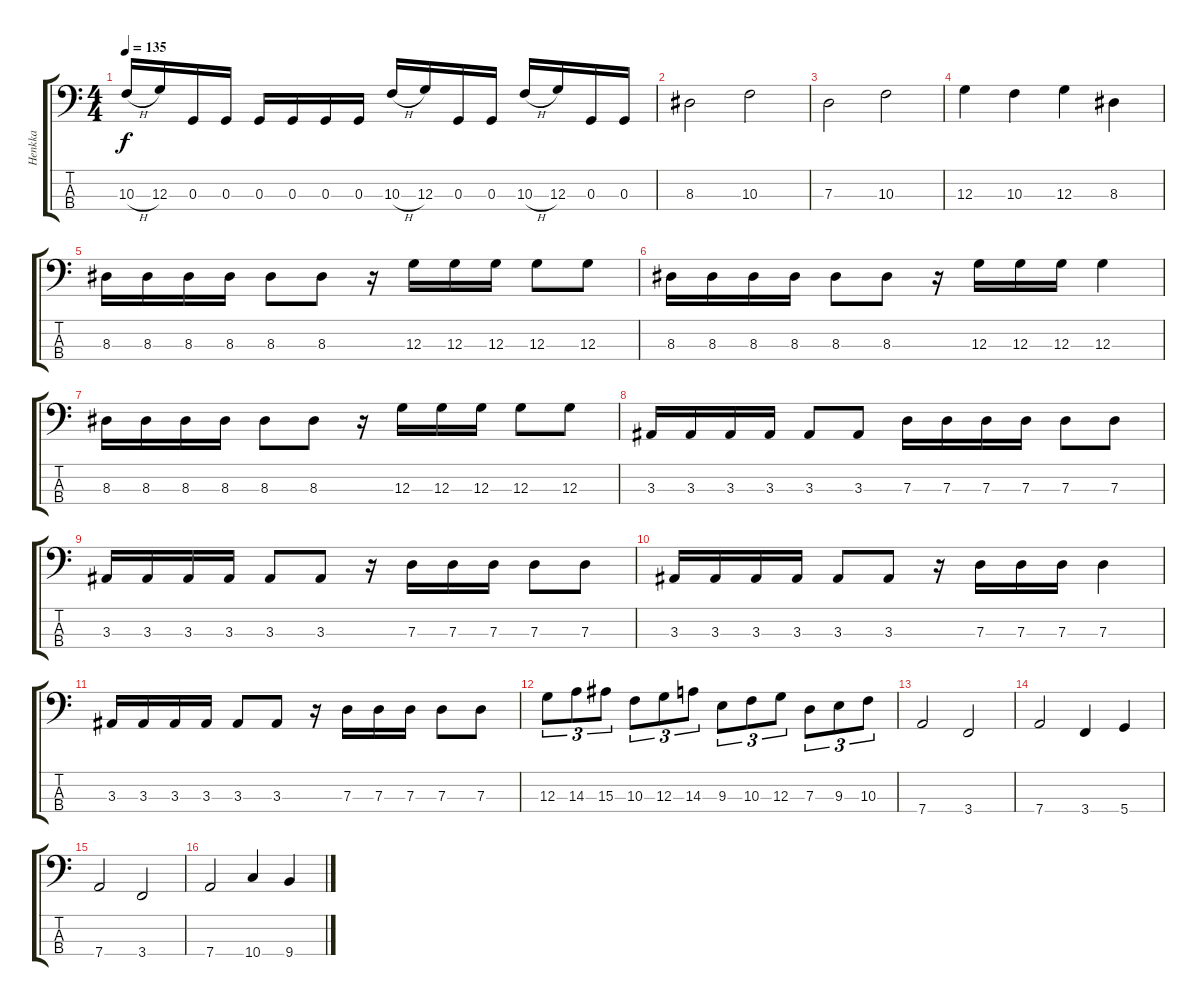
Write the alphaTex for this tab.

\track ("Henkka" "Henkka") {instrument electricbasspick}
\staff {score tabs}
\tuning (F2 C2 G1 D1) {hide}
\ts (4 4)
\tempo 135
\clef f4
\ks c
10.3{h}.16{dy f} 12.3.16 0.3.16 0.3.16 0.3.16 0.3.16 0.3.16 0.3.16 10.3{h}.16 12.3.16 0.3.16 0.3.16 10.3{h}.16 12.3.16 0.3.16 0.3.16 |
8.3.2 10.3.2 |
7.3.2 10.3.2 |
12.3.4 10.3.4 12.3.4 8.3.4 |
8.3.16 8.3.16 8.3.16 8.3.16 8.3.8 8.3.8 r.16 12.3.16 12.3.16 12.3.16 12.3.8 12.3.8 |
8.3.16 8.3.16 8.3.16 8.3.16 8.3.8 8.3.8 r.16 12.3.16 12.3.16 12.3.16 12.3.4 |
8.3.16 8.3.16 8.3.16 8.3.16 8.3.8 8.3.8 r.16 12.3.16 12.3.16 12.3.16 12.3.8 12.3.8 |
3.3.16 3.3.16 3.3.16 3.3.16 3.3.8 3.3.8 7.3.16 7.3.16 7.3.16 7.3.16 7.3.8 7.3.8 |
3.3.16 3.3.16 3.3.16 3.3.16 3.3.8 3.3.8 r.16 7.3.16 7.3.16 7.3.16 7.3.8 7.3.8 |
3.3.16 3.3.16 3.3.16 3.3.16 3.3.8 3.3.8 r.16 7.3.16 7.3.16 7.3.16 7.3.4 |
3.3.16 3.3.16 3.3.16 3.3.16 3.3.8 3.3.8 r.16 7.3.16 7.3.16 7.3.16 7.3.8 7.3.8 |
12.3.8{tu (3 2)} 14.3.8{tu (3 2)} 15.3.8{tu (3 2)} 10.3.8{tu (3 2)} 12.3.8{tu (3 2)} 14.3.8{tu (3 2)} 9.3.8{tu (3 2)} 10.3.8{tu (3 2)} 12.3.8{tu (3 2)} 7.3.8{tu (3 2)} 9.3.8{tu (3 2)} 10.3.8{tu (3 2)} |
7.4.2 3.4.2 |
7.4.2 3.4.4 5.4.4 |
7.4.2 3.4.2 |
7.4.2 10.4.4 9.4.4
